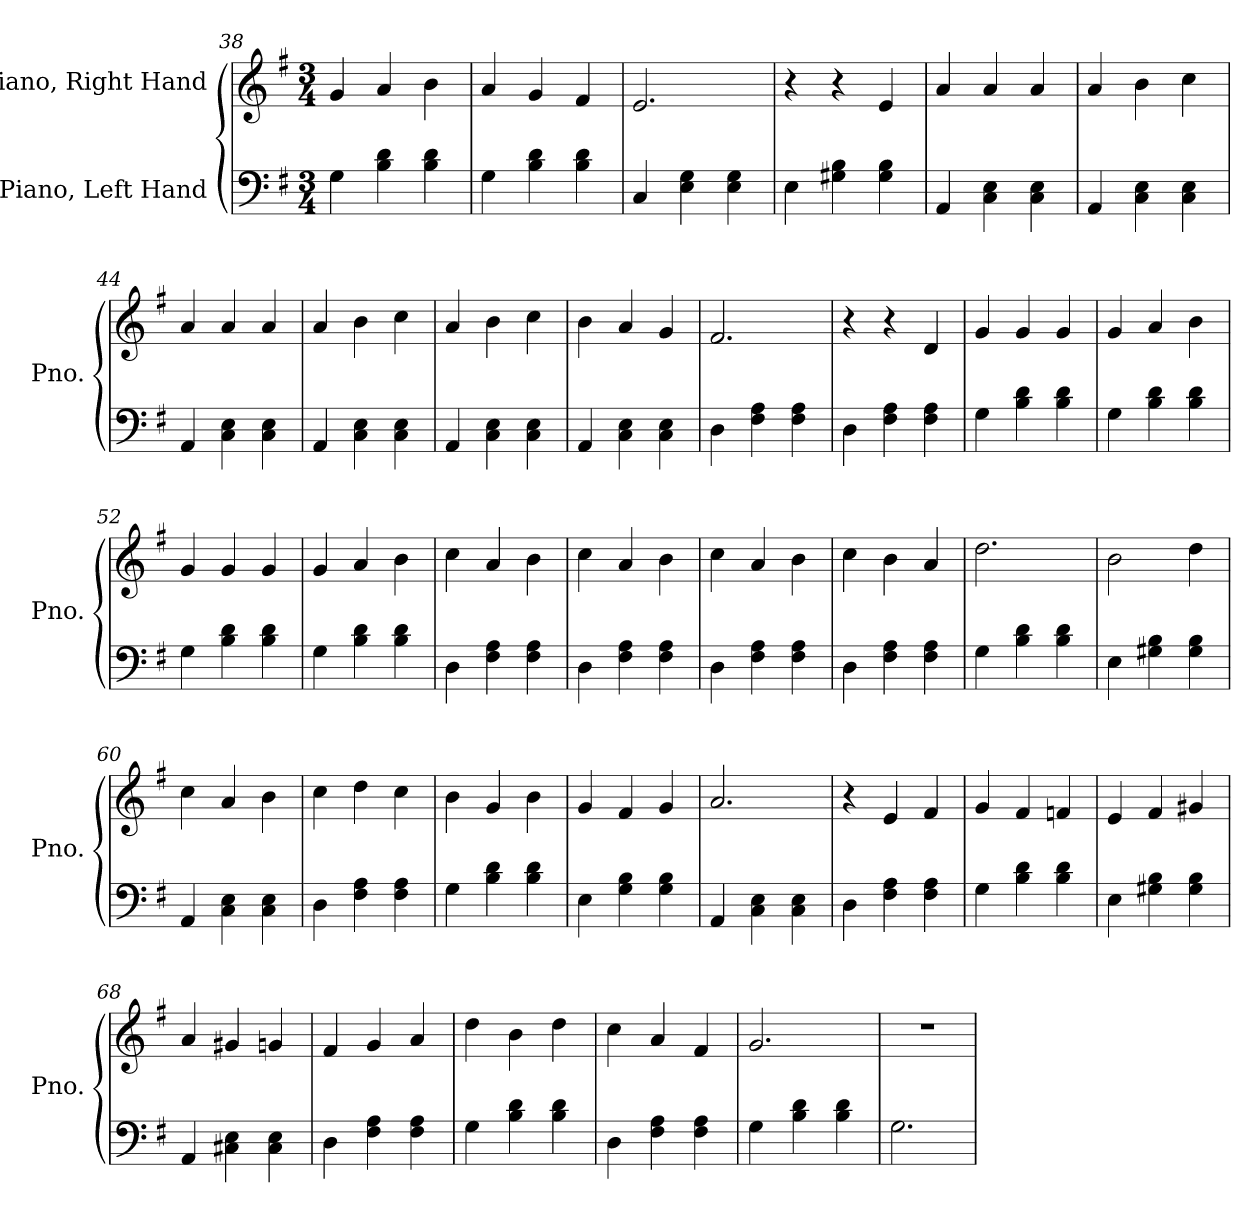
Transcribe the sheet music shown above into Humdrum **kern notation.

**kern	**kern
*part2	*part1
*staff2	*staff1
*I"Piano, Left Hand	*I"Piano, Right Hand
*I'Pno.	*I'Pno.
*clefF4	*clefG2
*k[f#]	*k[f#]
*M3/4	*M3/4
=38	=38
4G\	4g/
4B\ 4d\	4a/
4B\ 4d\	4b\
=39	=39
4G\	4a/
4B\ 4d\	4g/
4B\ 4d\	4f#/
=40	=40
4C/	2.e/
4E\ 4G\	.
4E\ 4G\	.
=41	=41
4E\	4r
4G#X\ 4B\	4r
4G#\ 4B\	4e/
=42	=42
4AA/	4a/
4C\ 4E\	4a/
4C\ 4E\	4a/
=43	=43
4AA/	4a/
4C\ 4E\	4b\
4C\ 4E\	4cc\
=44	=44
4AA/	4a/
4C\ 4E\	4a/
4C\ 4E\	4a/
!!LO:LB:g=z
=45	=45
4AA/	4a/
4C\ 4E\	4b\
4C\ 4E\	4cc\
=46	=46
4AA/	4a/
4C\ 4E\	4b\
4C\ 4E\	4cc\
=47	=47
4AA/	4b\
4C\ 4E\	4a/
4C\ 4E\	4g/
=48	=48
4D\	2.f#/
4F#\ 4A\	.
4F#\ 4A\	.
=49	=49
4D\	4r
4F#\ 4A\	4r
4F#\ 4A\	4d/
=50	=50
4G\	4g/
4B\ 4d\	4g/
4B\ 4d\	4g/
=51	=51
4G\	4g/
4B\ 4d\	4a/
4B\ 4d\	4b\
=52	=52
4G\	4g/
4B\ 4d\	4g/
4B\ 4d\	4g/
=53	=53
4G\	4g/
4B\ 4d\	4a/
4B\ 4d\	4b\
=54	=54
4D\	4cc\
4F#\ 4A\	4a/
4F#\ 4A\	4b\
!!LO:PB:g=z
=55	=55
4D\	4cc\
4F#\ 4A\	4a/
4F#\ 4A\	4b\
=56	=56
4D\	4cc\
4F#\ 4A\	4a/
4F#\ 4A\	4b\
=57	=57
4D\	4cc\
4F#\ 4A\	4b\
4F#\ 4A\	4a/
=58	=58
4G\	2.dd\
4B\ 4d\	.
4B\ 4d\	.
=59	=59
4E\	2b\
4G#X\ 4B\	.
4G#\ 4B\	4dd\
=60	=60
4AA/	4cc\
4C\ 4E\	4a/
4C\ 4E\	4b\
=61	=61
4D\	4cc\
4F#\ 4A\	4dd\
4F#\ 4A\	4cc\
=62	=62
4G\	4b\
4B\ 4d\	4g/
4B\ 4d\	4b\
=63	=63
4E\	4g/
4G\ 4B\	4f#/
4G\ 4B\	4g/
=64	=64
4AA/	2.a/
4C\ 4E\	.
4C\ 4E\	.
!!LO:LB:g=z
=65	=65
4D\	4r
4F#\ 4A\	4e/
4F#\ 4A\	4f#/
=66	=66
4G\	4g/
4B\ 4d\	4f#/
4B\ 4d\	4fn/
=67	=67
4E\	4e/
4G#X\ 4B\	4f#/
4G#\ 4B\	4g#X/
=68	=68
4AA/	4a/
4C#X\ 4E\	4g#X/
4C#\ 4E\	4gn/
=69	=69
4D\	4f#/
4F#\ 4A\	4g/
4F#\ 4A\	4a/
=70	=70
4G\	4dd\
4B\ 4d\	4b\
4B\ 4d\	4dd\
=71	=71
4D\	4cc\
4F#\ 4A\	4a/
4F#\ 4A\	4f#/
=72	=72
4G\	2.g/
4B\ 4d\	.
4B\ 4d\	.
=73	=73
2.G\	2.r
=	=
*-	*-
